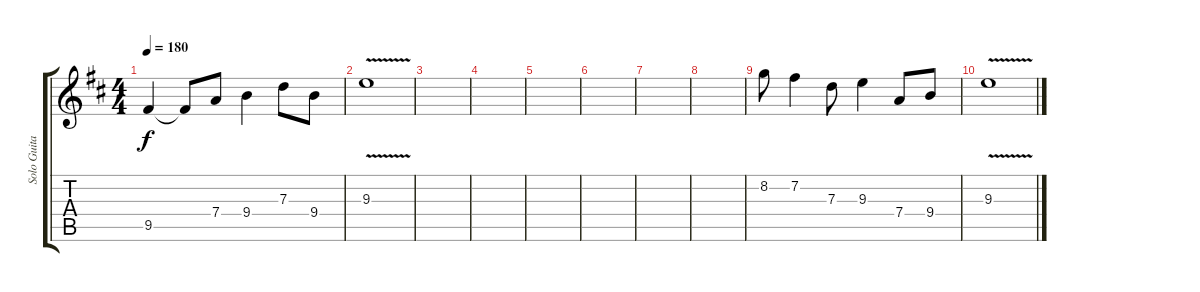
\track ("Solo Guitar" "Solo Guita") {instrument overdrivenguitar}
\staff {score tabs}
\tuning (E4 B3 G3 D3 A2 E2) {hide}
\ts (4 4)
\tempo 180
\clef g2
\ks d
9.5.4{dy f} 9.5{t}.8 7.4.8 9.4.4 7.3.8 9.4.8 |
9.3{v}.1 |
|
|
|
|
|
|
8.2.8 7.2.4 7.3.8 9.3.4 7.4.8 9.4.8 |
9.3{v}.1
